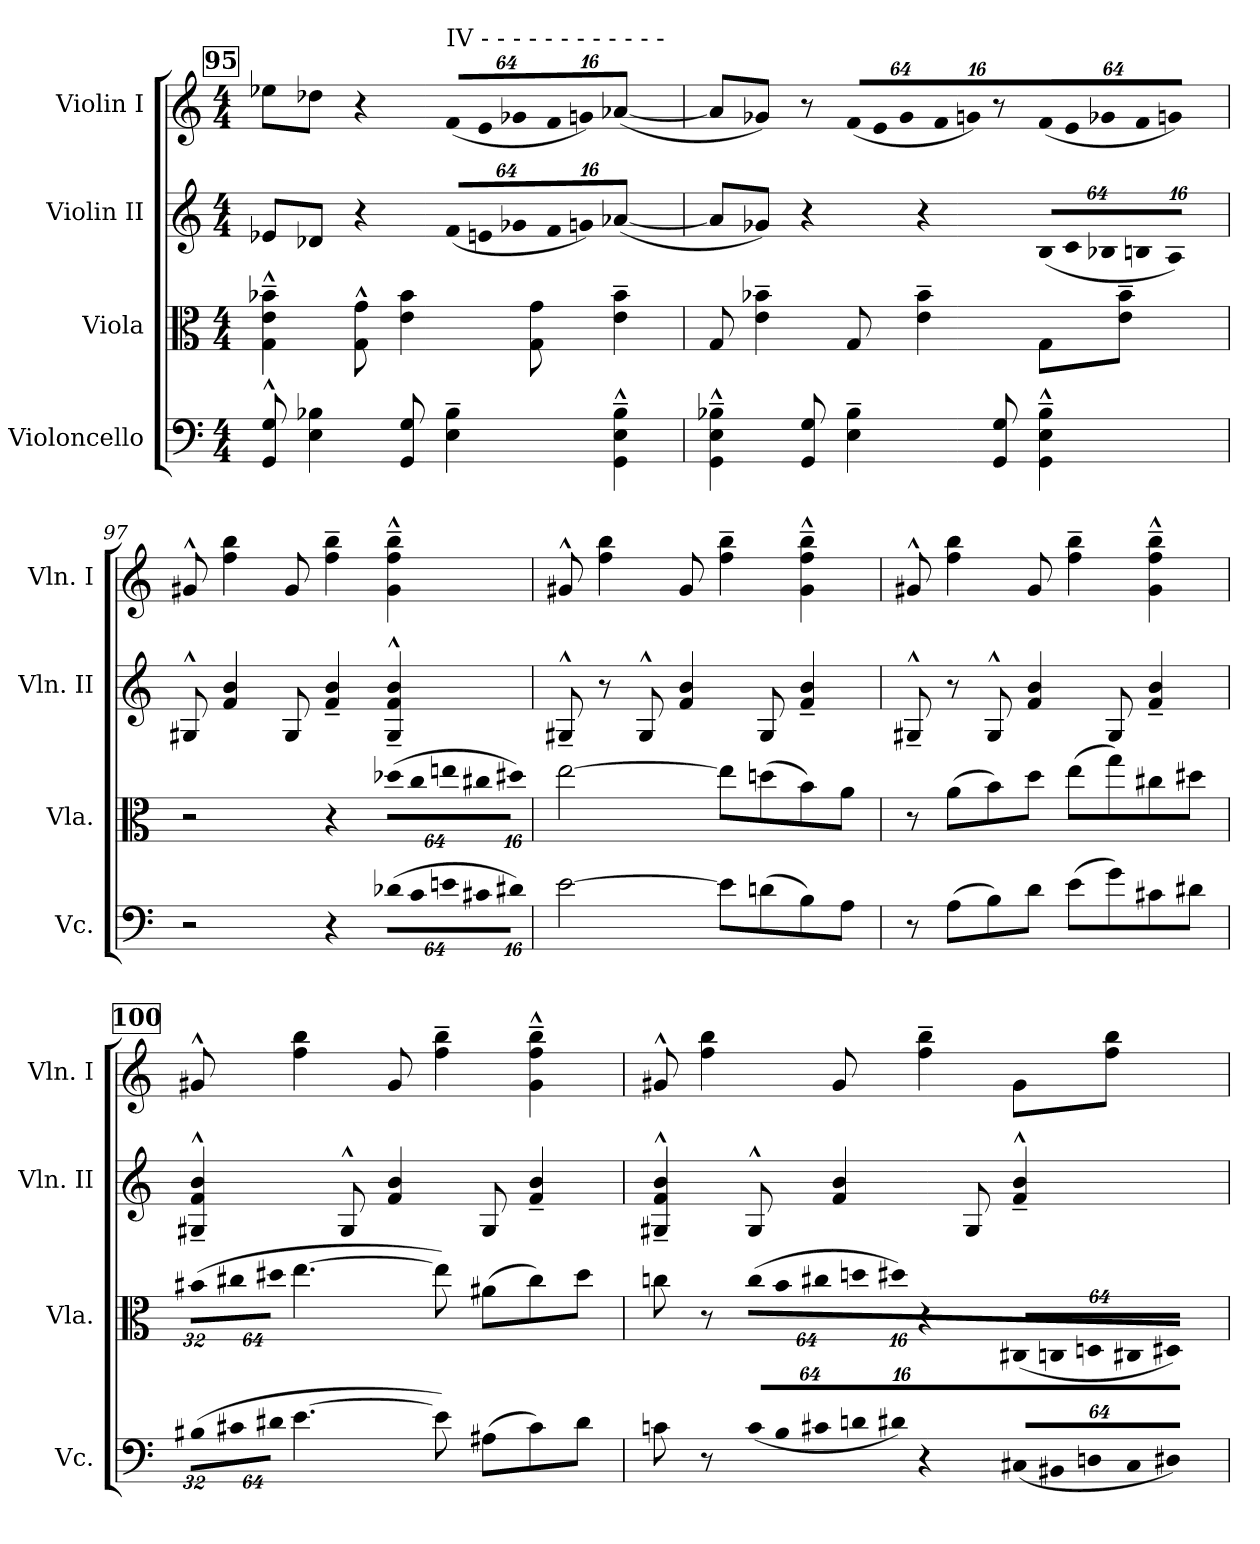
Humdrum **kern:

**kern	**kern	**kern	**kern
*part4	*part3	*part2	*part1
*staff4	*staff3	*staff2	*staff1
*I"Violoncello	*I"Viola	*I"Violin II	*I"Violin I
*I'Vc.	*I'Vla.	*I'Vln. II	*I'Vln. I
!!LO:LB:g=z
*clefF4	*clefC3	*clefG2	*clefG2
*k[]	*k[]	*k[]	*k[]
*C:	*C:	*C:	*C:
*M4/4	*M4/4	*M4/4	*M4/4
!!LO:REH:place=s1:B:color=#000000:enc=box:fs=15.7124:t=95
=95	=95	=95	=95
8GGi/^^ 8Gi^^	4Gi\~^^ 4ei~^^ 4b-Xi~^^	8e-Xi/	8ee-Xi\
4Ei\ 4B-Xi	.	8d-Xi/J	8dd-Xi\J
.	8Gi\^^ 8gi^^	4r	4r
8GGi/ 8Gi	4ei\ 4b-i	.	.
*	*	*Xbrackettup	*
!	!	!LO:N:vis=16	!
*	*	*	*Xbrackettup
!	!	!	!LO:TX:a:t=IV    -     -     -     -     -     -     -     -     -     -    -    -
!	!	!	!LO:N:vis=16
4Ei\~ 4B-i~	.	(1024%51fi/LL	(1024%51fi/LL
!	!	!LO:N:vis=16	!LO:N:vis=16
.	.	1024%51eni/	1024%51ei/
!	!	!LO:N:vis=16	!LO:N:vis=16
.	.	1024%51g-Xi/	1024%51g-Xi/
.	8Gi\ 8gi	.	.
!	!	!LO:N:vis=16	!LO:N:vis=16
.	.	1024%51fi/	1024%51fi/
!	!	!LO:N:vis=16	!LO:N:vis=16
.	.	256%13gni/JJ)	256%13gni/JJ)
4GGi\~^^ 4Ei~^^ 4B-i~^^	4ei\~ 4b-i~	([<4a-Xi/	([<4a-Xi/
=96	=96	=96	=96
4GGi\~^^ 4Ei~^^ 4B-Xi~^^	8Gi/	8a-i/L]	8a-i/L]
.	4ei\~ 4b-Xi~	8g-Xi/J)	8g-Xi/J)
8GGi/ 8Gi	.	4r	8r
!	!	!	!LO:N:vis=16
4Ei\~ 4B-i~	8Gi/	.	(1024%51fi/LL
!	!	!	!LO:N:vis=16
.	.	.	1024%51ei/
!	!	!	!LO:N:vis=16
.	.	.	1024%51g-i/
.	4ei\~ 4b-i~	4r	.
!	!	!	!LO:N:vis=16
.	.	.	1024%51fi/
!	!	!	!LO:N:vis=16
.	.	.	256%13gni/JJ)
8GGi/ 8Gi	.	.	8r
!	!	!LO:N:vis=16	!LO:N:vis=16
4GGi\~^^ 4Ei~^^ 4B-i~^^	8Gi\L	(1024%51Bi/LL	(1024%51fi/LL
!	!	!LO:N:vis=16	!LO:N:vis=16
.	.	1024%51ci/	1024%51ei/
!	!	!LO:N:vis=16	!LO:N:vis=16
.	.	1024%51B-Xi/	1024%51g-Xi/
.	8ei\~ 8b-i~J	.	.
!	!	!LO:N:vis=16	!LO:N:vis=16
.	.	1024%51Bni/	1024%51fi/
!	!	!LO:N:vis=16	!LO:N:vis=16
.	.	256%13Ai/JJ)	256%13gni/JJ)
=97	=97	=97	=97
2r	2r	8G#X^^i/	8g#X^^i/
.	.	4fi/ 4bi	4ffi\ 4bbi
.	.	8G#i/	8g#i/
4r	4r	4fi/~ 4bi~	4ffi\~ 4bbi~
*Xbrackettup	*	*	*
!LO:N:vis=16	!	!	!
*	*Xbrackettup	*	*
!	!LO:N:vis=16	!	!
(1024%51d-Xi\LL	(1024%51dd-Xi\LL	4G#i/~^^ 4fi~^^ 4bi~^^	4g#i\~^^ 4ffi~^^ 4bbi~^^
!LO:N:vis=16	!LO:N:vis=16	!	!
1024%51ci\	1024%51cci\	.	.
!LO:N:vis=16	!LO:N:vis=16	!	!
1024%51eni\	1024%51eeni\	.	.
!LO:N:vis=16	!LO:N:vis=16	!	!
1024%51c#Xi\	1024%51cc#Xi\	.	.
!LO:N:vis=16	!LO:N:vis=16	!	!
256%13d#Xi\JJ)	256%13dd#Xi\JJ)	.	.
!!LO:PB:g=z
=98	=98	=98	=98
[>2ei\	[>2eei\	8G#X~^^i/	8g#X^^i/
.	.	8r	4ffi\ 4bbi
.	.	8G#^^i/	.
.	.	4fi/ 4bi	8g#i/
8ei\L]	8eei\L]	.	4ffi\~ 4bbi~
(8dni\	(8ddni\	8G#i/	.
8Bi\)	8bi\)	4fi/~ 4bi~	4g#i\~^^ 4ffi~^^ 4bbi~^^
8Ai\J	8ai\J	.	.
=99	=99	=99	=99
8r	8r	8G#X~^^i/	8g#X^^i/
(8Ai\L	(8ai\L	8r	4ffi\ 4bbi
8Bi\)	8bi\)	8G#^^i/	.
8di\J	8ddi\J	4fi/ 4bi	8g#i/
(8ei\L	(8eei\L	.	4ffi\~ 4bbi~
8gi\)	8ggi\)	8G#i/	.
8c#Xi\	8cc#Xi\	4fi/~ 4bi~	4g#i\~^^ 4ffi~^^ 4bbi~^^
8d#Xi\J	8dd#Xi\J	.	.
!!LO:LB:g=z
!!LO:REH:place=s1:B:color=#000000:enc=box:fs=15.7124:t=100
=100	=100	=100	=100
!LO:N:vis=16	!LO:N:vis=16	!	!
(512%21B#Xi\LL	(512%21b#Xi\LL	4G#Xi/~^^ 4fi~^^ 4bi~^^	8g#X^^i/
!LO:N:vis=16	!LO:N:vis=16	!	!
1024%43c#Xi\	1024%43cc#Xi\	.	.
!LO:N:vis=16	!LO:N:vis=16	!	!
1024%43d#Xi\JJ	1024%43dd#Xi\JJ	.	.
[>4.ei\	[>4.eei\	.	4ffi\ 4bbi
.	.	8G#^^i/	.
.	.	4fi/ 4bi	8g#i/
8ei\])	8eei\])	.	4ffi\~ 4bbi~
(8A#Xi\L	(8a#Xi\L	8G#i/	.
8c#i\)	8cc#i\)	4fi/~ 4bi~	4g#i\~^^ 4ffi~^^ 4bbi~^^
8d#i\J	8dd#i\J	.	.
=101	=101	=101	=101
8cni\	8ccni\	4G#Xi/~^^ 4fi~^^ 4bi~^^	8g#X^^i/
8r	8r	.	4ffi\ 4bbi
!LO:N:vis=16	!LO:N:vis=16	!	!
(1024%51ci\LL	(1024%51cci\LL	8G#^^i/	.
!LO:N:vis=16	!LO:N:vis=16	!	!
1024%51Bi\	1024%51bi\	.	.
!LO:N:vis=16	!LO:N:vis=16	!	!
1024%51c#Xi\	1024%51cc#Xi\	.	.
.	.	4fi/ 4bi	8g#i/
!LO:N:vis=16	!LO:N:vis=16	!	!
1024%51dni\	1024%51ddni\	.	.
!LO:N:vis=16	!LO:N:vis=16	!	!
256%13d#Xi\JJ)	256%13dd#Xi\JJ)	.	.
4r	4r	.	4ffi\~ 4bbi~
.	.	8G#i/	.
!LO:N:vis=16	!LO:N:vis=16	!	!
(1024%51C#Xi/LL	(1024%51C#Xi/LL	4fi/~^^ 4bi~^^	8g#i\L
!LO:N:vis=16	!LO:N:vis=16	!	!
1024%51BB#Xi/	1024%51Cni/	.	.
!LO:N:vis=16	!LO:N:vis=16	!	!
1024%51Dni/	1024%51Dni/	.	.
.	.	.	8ffi\ 8bbiJ
!LO:N:vis=16	!LO:N:vis=16	!	!
1024%51C#i/	1024%51C#Xi/	.	.
!LO:N:vis=16	!LO:N:vis=16	!	!
256%13D#Xi/JJ)	256%13D#Xi/JJ)	.	.
=	=	=	=
*-	*-	*-	*-
